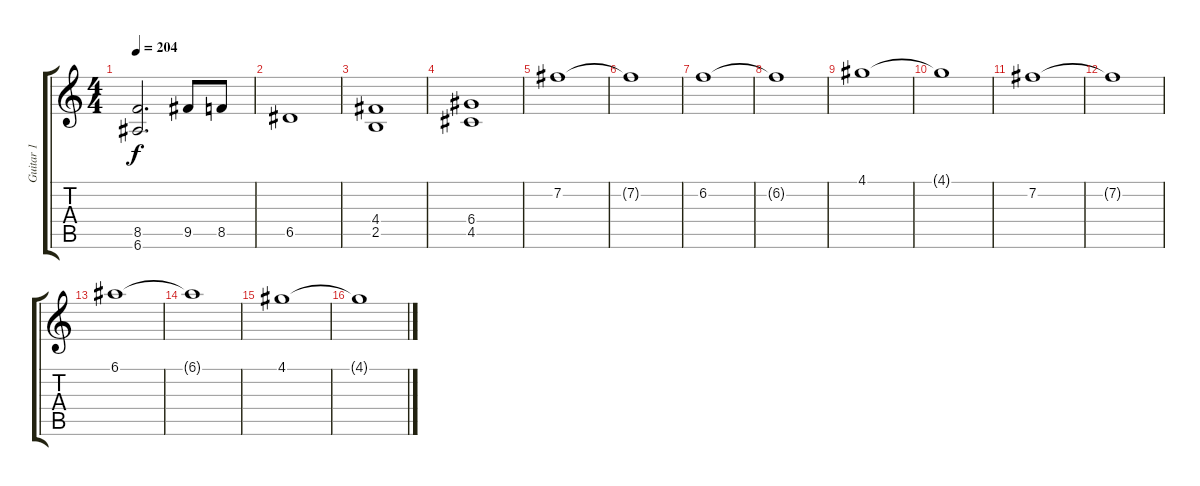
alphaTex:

\track ("Guitar 1" "Guitar 1") {instrument distortionguitar}
\staff {score tabs}
\tuning (E4 B3 G3 D3 A2 E2) {hide}
\ts (4 4)
\tempo 204
\clef g2
\ks c
(8.5 6.6).2{d dy f} 9.5.8 8.5.8 |
6.5.1 |
(4.4 2.5).1 |
(6.4 4.5).1 |
7.2.1 |
7.2{t}.1 |
6.2.1 |
6.2{t}.1 |
4.1.1 |
4.1{t}.1 |
7.2.1 |
7.2{t}.1 |
6.1.1 |
6.1{t}.1 |
4.1.1 |
4.1{t}.1
